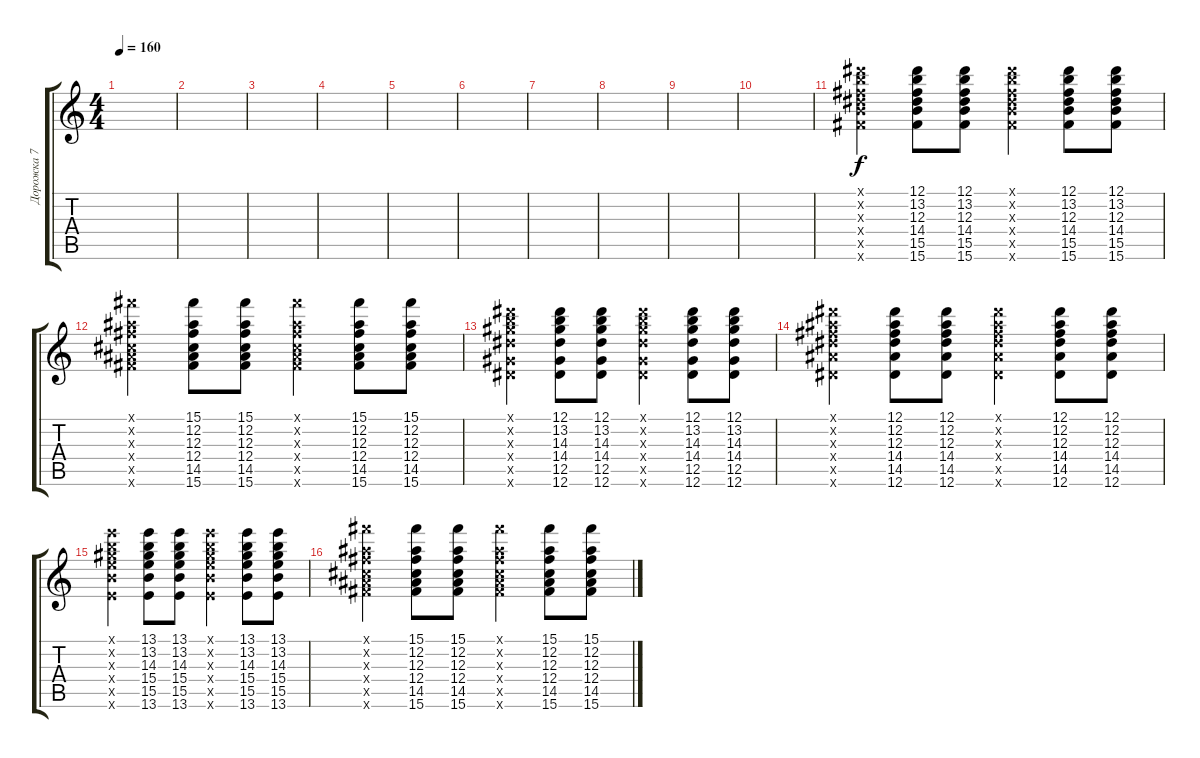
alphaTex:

\track ("Дорожка 7" "Дорожка 7") {instrument acousticguitarsteel}
\staff {score tabs}
\tuning (Eb4 Bb3 Gb3 Db3 Ab2 Eb2) {hide}
\ts (4 4)
\tempo 160
\clef g2
\ks c
|
|
|
|
|
|
|
|
|
|
(12.1{x} 13.2{x} 12.3{x} 14.4{x} 15.5{x} 15.6{x}).4 (12.1 13.2 12.3 14.4 15.5 15.6).8 (12.1 13.2 12.3 14.4 15.5 15.6).8 (12.1{x} 13.2{x} 12.3{x} 14.4{x} 15.5{x} 15.6{x}).4 (12.1 13.2 12.3 14.4 15.5 15.6).8 (12.1 13.2 12.3 14.4 15.5 15.6).8 |
(15.1{x} 12.2{x} 12.3{x} 12.4{x} 14.5{x} 15.6{x}).4 (15.1 12.2 12.3 12.4 14.5 15.6).8 (15.1 12.2 12.3 12.4 14.5 15.6).8 (15.1{x} 12.2{x} 12.3{x} 12.4{x} 14.5{x} 15.6{x}).4 (15.1 12.2 12.3 12.4 14.5 15.6).8 (15.1 12.2 12.3 12.4 14.5 15.6).8 |
(12.1{x} 13.2{x} 14.3{x} 14.4{x} 12.5{x} 12.6{x}).4 (12.1 13.2 14.3 14.4 12.5 12.6).8 (12.1 13.2 14.3 14.4 12.5 12.6).8 (12.1{x} 13.2{x} 14.3{x} 14.4{x} 12.5{x} 12.6{x}).4 (12.1 13.2 14.3 14.4 12.5 12.6).8 (12.1 13.2 14.3 14.4 12.5 12.6).8 |
(12.1{x} 12.2{x} 12.3{x} 14.4{x} 14.5{x} 12.6{x}).4 (12.1 12.2 12.3 14.4 14.5 12.6).8 (12.1 12.2 12.3 14.4 14.5 12.6).8 (12.1{x} 12.2{x} 12.3{x} 14.4{x} 14.5{x} 12.6{x}).4 (12.1 12.2 12.3 14.4 14.5 12.6).8 (12.1 12.2 12.3 14.4 14.5 12.6).8 |
(13.1{x} 13.2{x} 14.3{x} 15.4{x} 15.5{x} 13.6{x}).4 (13.1 13.2 14.3 15.4 15.5 13.6).8 (13.1 13.2 14.3 15.4 15.5 13.6).8 (13.1{x} 13.2{x} 14.3{x} 15.4{x} 15.5{x} 13.6{x}).4 (13.1 13.2 14.3 15.4 15.5 13.6).8 (13.1 13.2 14.3 15.4 15.5 13.6).8 |
(15.1{x} 12.2{x} 12.3{x} 12.4{x} 14.5{x} 15.6{x}).4 (15.1 12.2 12.3 12.4 14.5 15.6).8 (15.1 12.2 12.3 12.4 14.5 15.6).8 (15.1{x} 12.2{x} 12.3{x} 12.4{x} 14.5{x} 15.6{x}).4 (15.1 12.2 12.3 12.4 14.5 15.6).8 (15.1 12.2 12.3 12.4 14.5 15.6).8
